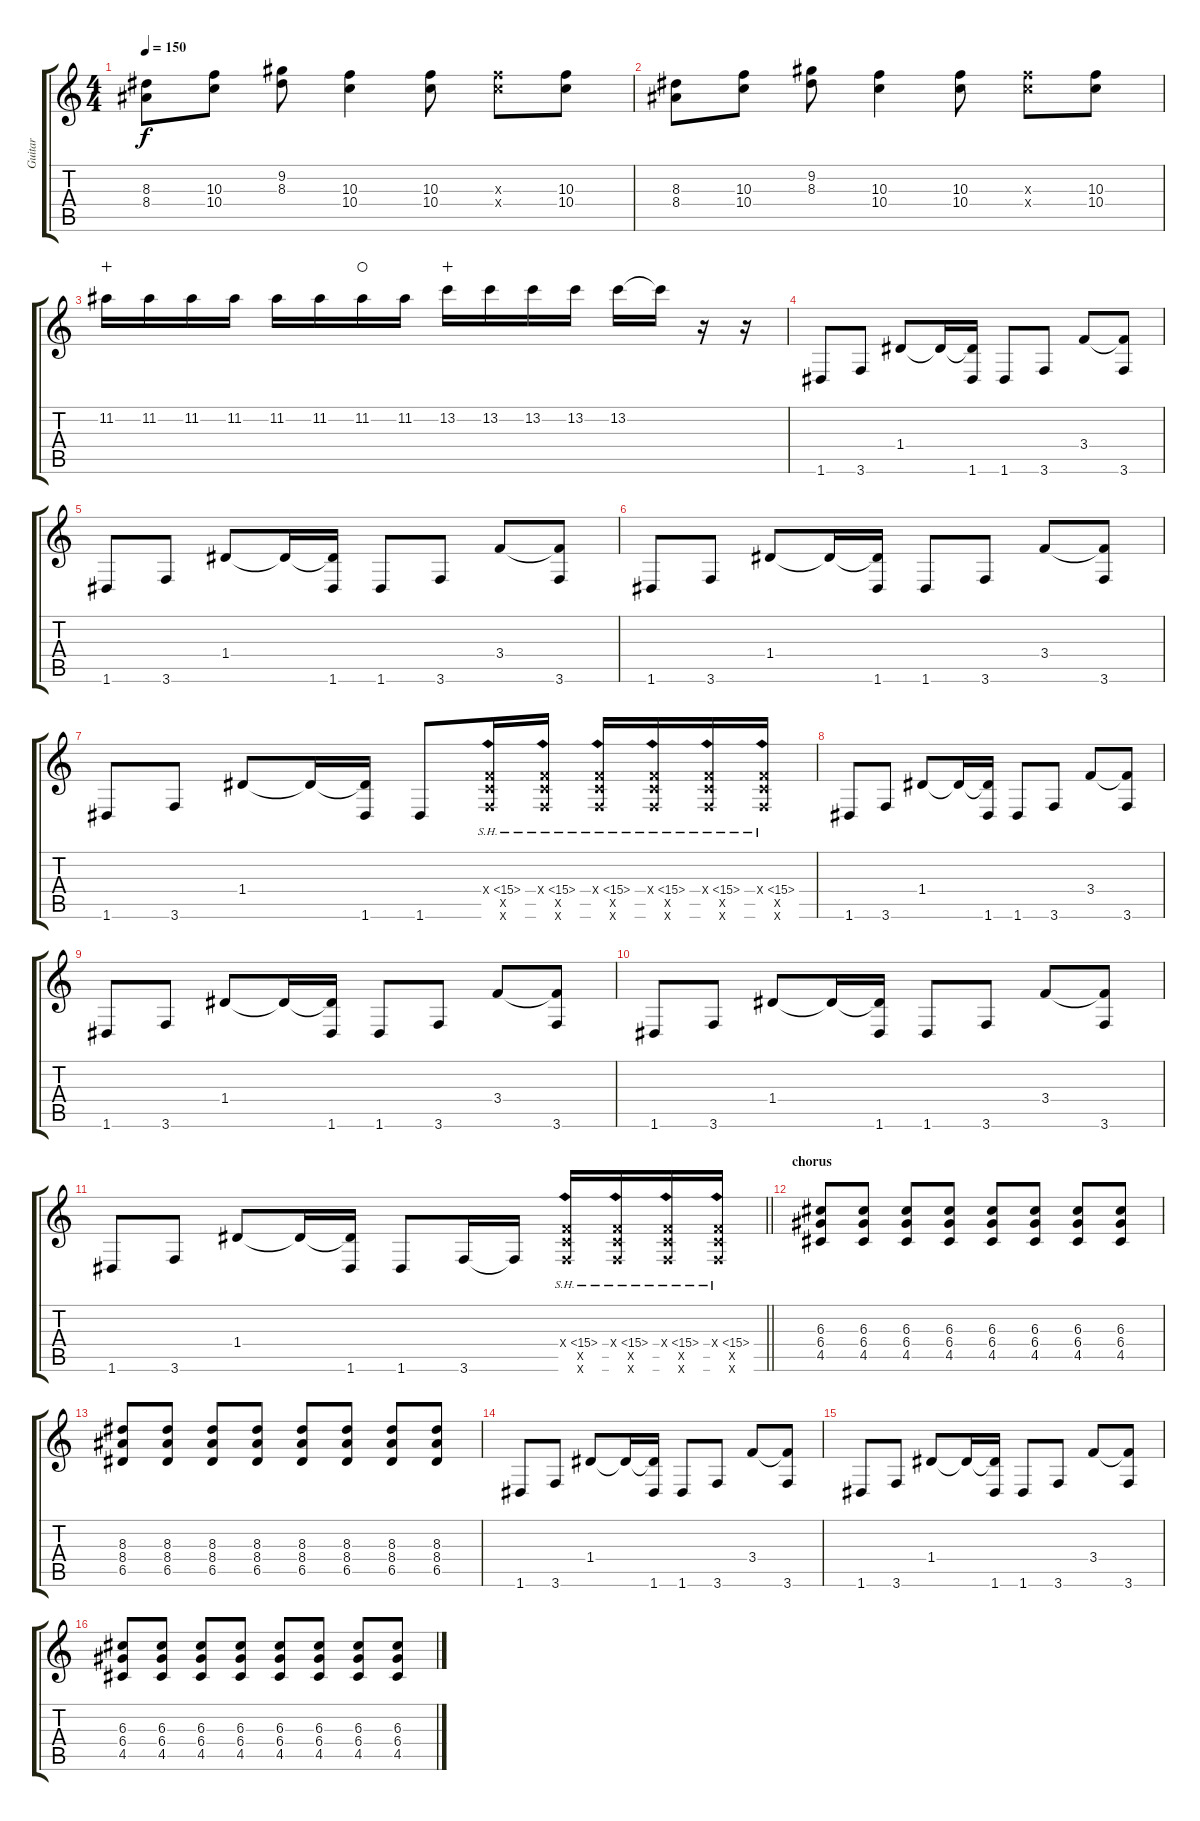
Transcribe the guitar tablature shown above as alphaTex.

\track ("Guitar" "Guitar") {instrument distortionguitar}
\staff {score tabs}
\tuning (E4 B3 G3 D3 A2 D2) {hide}
\ts (4 4)
\tempo 150
\clef g2
\ks c
(8.3 8.4).8{dy f} (10.3 10.4).8 (9.2 8.3).8 (10.3 10.4).4 (10.3 10.4).8 (10.3{x} 10.4{x}).8 (10.3 10.4).8 |
(8.3 8.4).8 (10.3 10.4).8 (9.2 8.3).8 (10.3 10.4).4 (10.3 10.4).8 (10.3{x} 10.4{x}).8 (10.3 10.4).8 |
11.2.16{wahc} 11.2.16 11.2.16 11.2.16 11.2.16 11.2.16 11.2.16{waho} 11.2.16 13.2.16{wahc} 13.2.16 13.2.16 13.2.16 13.2.16 13.2{t}.16 r.16 r.16 |
1.6.8 3.6.8 1.4.8 1.4{t}.16 (1.4{t} 1.6).16 1.6.8 3.6.8 3.4.8 (3.4{t} 3.6).8 |
1.6.8 3.6.8 1.4.8 1.4{t}.16 (1.4{t} 1.6).16 1.6.8 3.6.8 3.4.8 (3.4{t} 3.6).8 |
1.6.8 3.6.8 1.4.8 1.4{t}.16 (1.4{t} 1.6).16 1.6.8 3.6.8 3.4.8 (3.4{t} 3.6).8 |
1.6.8 3.6.8 1.4.8 1.4{t}.16 (1.4{t} 1.6).16 1.6.8 (3.4{sh 12 x} 3.5{x} 3.6{x}).16 (3.4{sh 12 x} 3.5{x} 3.6{x}).16 (3.4{sh 12 x} 3.5{x} 3.6{x}).16 (3.4{sh 12 x} 3.5{x} 3.6{x}).16 (3.4{sh 12 x} 3.5{x} 3.6{x}).16 (3.4{sh 12 x} 3.5{x} 3.6{x}).16 |
1.6.8 3.6.8 1.4.8 1.4{t}.16 (1.4{t} 1.6).16 1.6.8 3.6.8 3.4.8 (3.4{t} 3.6).8 |
1.6.8 3.6.8 1.4.8 1.4{t}.16 (1.4{t} 1.6).16 1.6.8 3.6.8 3.4.8 (3.4{t} 3.6).8 |
1.6.8 3.6.8 1.4.8 1.4{t}.16 (1.4{t} 1.6).16 1.6.8 3.6.8 3.4.8 (3.4{t} 3.6).8 |
\barLineRight lightlight
1.6.8 3.6.8 1.4.8 1.4{t}.16 (1.4{t} 1.6).16 1.6.8 3.6.16 3.6{t}.16 (3.4{sh 12 x} 3.5{x} 3.6{x}).16 (3.4{sh 12 x} 3.5{x} 3.6{x}).16 (3.4{sh 12 x} 3.5{x} 3.6{x}).16 (3.4{sh 12 x} 3.5{x} 3.6{x}).16 |
\section ("" "chorus")
(6.3 6.4 4.5).8 (6.3 6.4 4.5).8 (6.3 6.4 4.5).8 (6.3 6.4 4.5).8 (6.3 6.4 4.5).8 (6.3 6.4 4.5).8 (6.3 6.4 4.5).8 (6.3 6.4 4.5).8 |
(8.3 8.4 6.5).8 (8.3 8.4 6.5).8 (8.3 8.4 6.5).8 (8.3 8.4 6.5).8 (8.3 8.4 6.5).8 (8.3 8.4 6.5).8 (8.3 8.4 6.5).8 (8.3 8.4 6.5).8 |
1.6.8 3.6.8 1.4.8 1.4{t}.16 (1.4{t} 1.6).16 1.6.8 3.6.8 3.4.8 (3.4{t} 3.6).8 |
1.6.8 3.6.8 1.4.8 1.4{t}.16 (1.4{t} 1.6).16 1.6.8 3.6.8 3.4.8 (3.4{t} 3.6).8 |
(6.3 6.4 4.5).8 (6.3 6.4 4.5).8 (6.3 6.4 4.5).8 (6.3 6.4 4.5).8 (6.3 6.4 4.5).8 (6.3 6.4 4.5).8 (6.3 6.4 4.5).8 (6.3 6.4 4.5).8
